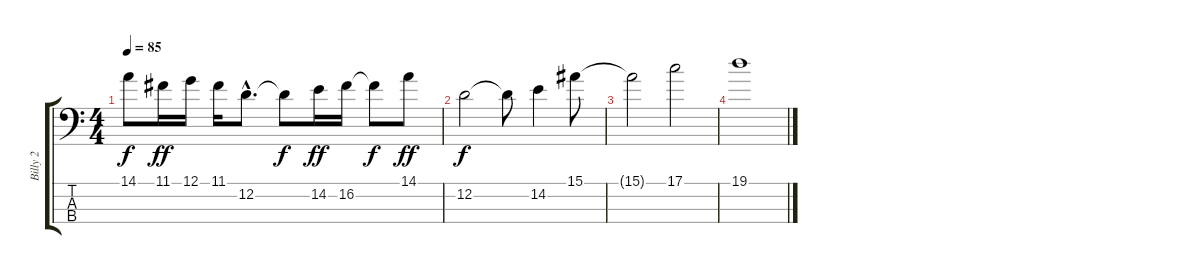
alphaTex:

\track ("Billy 2" "Billy 2") {instrument electricbassfinger}
\staff {score tabs}
\tuning (G2 D2 A1 E1) {hide}
\ts (4 4)
\tempo 85
\clef f4
\ks c
14.1{t}.8{dy f} 11.1.16{dy ff} 12.1.16 11.1.16 12.2{hac}.8{d} 12.2{t}.8{dy f} 14.2.16{dy ff} 16.2.16 16.2{t}.8{dy f} 14.1.8{dy ff} |
12.2.2{dy f} 12.2{t}.8 14.2.4 15.1.8 |
15.1{t}.2 17.1.2 |
19.1.1
